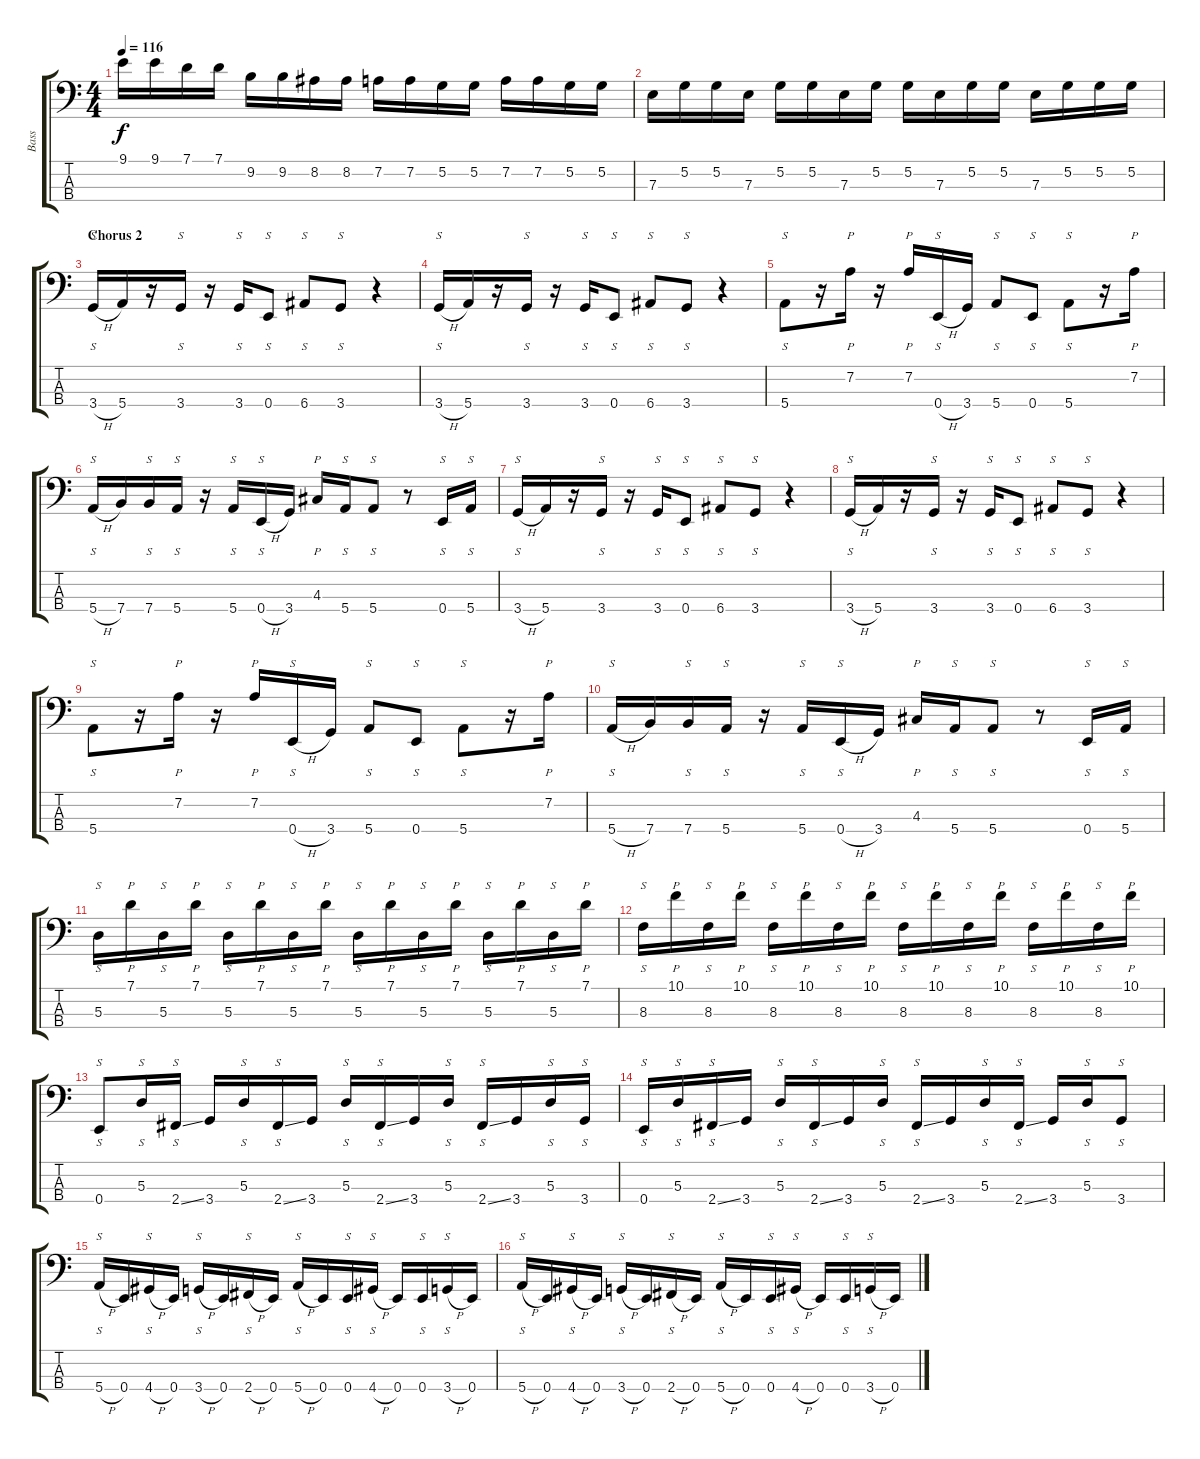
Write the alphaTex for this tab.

\track ("Bass" "Bass") {instrument slapbass1}
\staff {score tabs}
\tuning (G2 D2 A1 E1) {hide}
\ts (4 4)
\tempo 116
\clef f4
\ks c
9.1.16{dy f} 9.1.16 7.1.16 7.1.16 9.2.16 9.2.16 8.2.16 8.2.16 7.2.16 7.2.16 5.2.16 5.2.16 7.2.16 7.2.16 5.2.16 5.2.16 |
7.3.16 5.2.16 5.2.16 7.3.16 5.2.16 5.2.16 7.3.16 5.2.16 5.2.16 7.3.16 5.2.16 5.2.16 7.3.16 5.2.16 5.2.16 5.2.16 |
\section ("" "Chorus 2")
3.4{h}.16{s} 5.4.16 r.16 3.4.16{s} r.16 3.4.16{s} 0.4.8{s} 6.4.8{s} 3.4.8{s} r.4 |
3.4{h}.16{s} 5.4.16 r.16 3.4.16{s} r.16 3.4.16{s} 0.4.8{s} 6.4.8{s} 3.4.8{s} r.4 |
5.4.8{s} r.16 7.2.16{p} r.16 7.2.16{p} 0.4{h}.16{s} 3.4.16 5.4.8{s} 0.4.8{s} 5.4.8{s} r.16 7.2.16{p} |
5.4{h}.16{s} 7.4.16 7.4.16{s} 5.4.16{s} r.16 5.4.16{s} 0.4{h}.16{s} 3.4.16 4.3.16{p} 5.4.16{s} 5.4.8{s} r.8 0.4.16{s} 5.4.16{s} |
3.4{h}.16{s} 5.4.16 r.16 3.4.16{s} r.16 3.4.16{s} 0.4.8{s} 6.4.8{s} 3.4.8{s} r.4 |
3.4{h}.16{s} 5.4.16 r.16 3.4.16{s} r.16 3.4.16{s} 0.4.8{s} 6.4.8{s} 3.4.8{s} r.4 |
5.4.8{s} r.16 7.2.16{p} r.16 7.2.16{p} 0.4{h}.16{s} 3.4.16 5.4.8{s} 0.4.8{s} 5.4.8{s} r.16 7.2.16{p} |
5.4{h}.16{s} 7.4.16 7.4.16{s} 5.4.16{s} r.16 5.4.16{s} 0.4{h}.16{s} 3.4.16 4.3.16{p} 5.4.16{s} 5.4.8{s} r.8 0.4.16{s} 5.4.16{s} |
5.3.16{s} 7.1.16{p} 5.3.16{s} 7.1.16{p} 5.3.16{s} 7.1.16{p} 5.3.16{s} 7.1.16{p} 5.3.16{s} 7.1.16{p} 5.3.16{s} 7.1.16{p} 5.3.16{s} 7.1.16{p} 5.3.16{s} 7.1.16{p} |
8.3.16{s} 10.1.16{p} 8.3.16{s} 10.1.16{p} 8.3.16{s} 10.1.16{p} 8.3.16{s} 10.1.16{p} 8.3.16{s} 10.1.16{p} 8.3.16{s} 10.1.16{p} 8.3.16{s} 10.1.16{p} 8.3.16{s} 10.1.16{p} |
0.4.8{s} 5.3.16{s} 2.4{ss}.16{s} 3.4.16 5.3.16{s} 2.4{ss}.16{s} 3.4.16 5.3.16{s} 2.4{ss}.16{s} 3.4.16 5.3.16{s} 2.4{ss}.16{s} 3.4.16 5.3.16{s} 3.4.16{s} |
0.4.16{s} 5.3.16{s} 2.4{ss}.16{s} 3.4.16 5.3.16{s} 2.4{ss}.16{s} 3.4.16 5.3.16{s} 2.4{ss}.16{s} 3.4.16 5.3.16{s} 2.4{ss}.16{s} 3.4.16 5.3.16{s} 3.4.8{s} |
5.4{h}.16{s} 0.4.16 4.4{h}.16{s} 0.4.16 3.4{h}.16{s} 0.4.16 2.4{h}.16{s} 0.4.16 5.4{h}.16{s} 0.4.16 0.4.16{s} 4.4{h}.16{s} 0.4.16 0.4.16{s} 3.4{h}.16{s} 0.4.16 |
5.4{h}.16{s} 0.4.16 4.4{h}.16{s} 0.4.16 3.4{h}.16{s} 0.4.16 2.4{h}.16{s} 0.4.16 5.4{h}.16{s} 0.4.16 0.4.16{s} 4.4{h}.16{s} 0.4.16 0.4.16{s} 3.4{h}.16{s} 0.4.16
